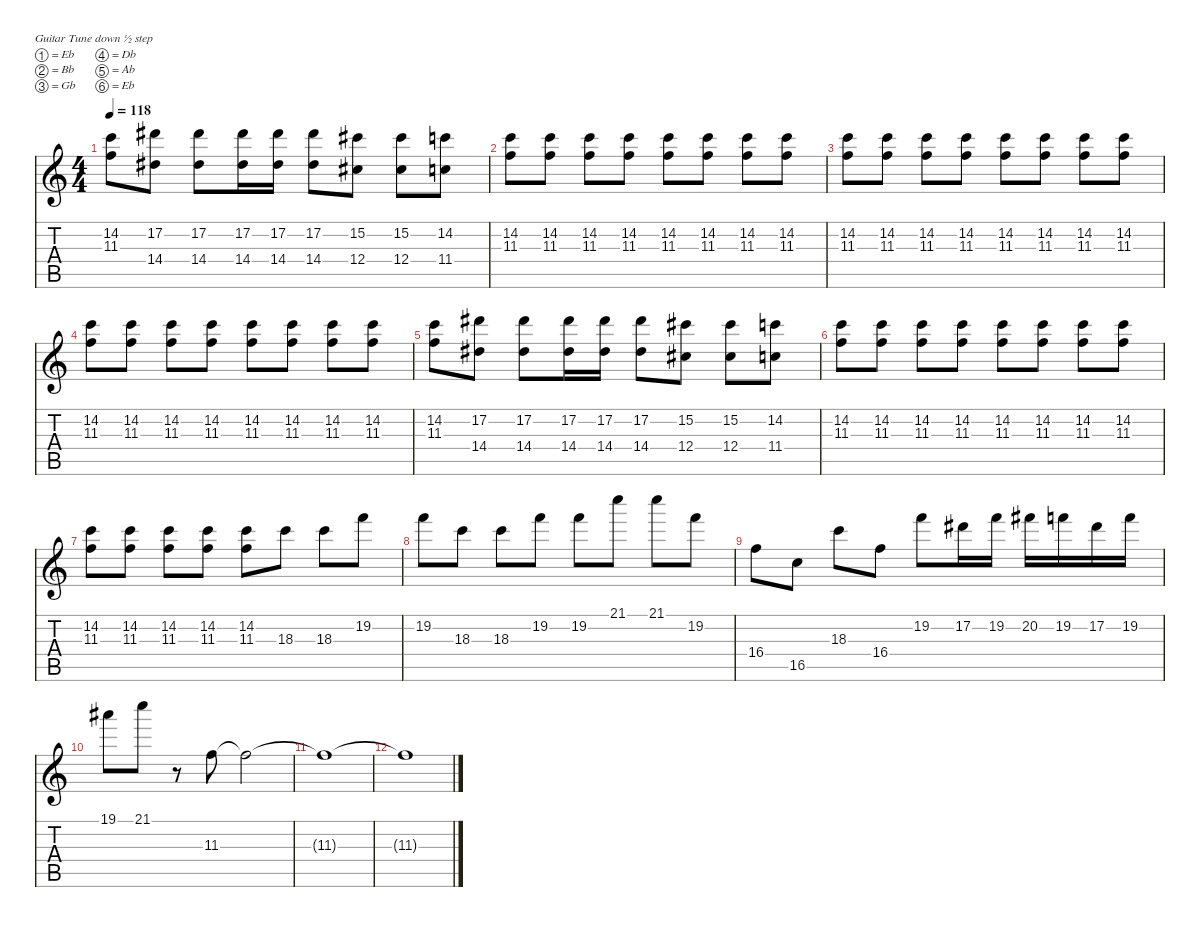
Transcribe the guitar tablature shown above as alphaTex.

\defaultSystemsLayout 4
\hideDynamics
\bracketExtendMode nobrackets
\singleTrackTrackNamePolicy hidden
\multiTrackTrackNamePolicy hidden
\otherSystemsTrackNameOrientation horizontal
\track ("Guit 1" "dist.guit.") {instrument distortionguitar}
\staff {score tabs}
\tuning (Eb4 Bb3 Gb3 Db3 Ab2 Eb2)
\ts (4 4)
\tempo 118
\clef g2
\ks c
(14.2 11.3).8{dy f beam Down} (17.2{acc #} 14.4{acc #}).8{beam Down} (17.2{acc #} 14.4{acc #}).8{beam Down} (17.2{acc #} 14.4{acc #}).16{beam Down} (17.2{acc #} 14.4{acc #}).16{beam Down} (17.2{acc #} 14.4{acc #}).8{beam Down} (15.2{acc #} 12.4{acc #}).8{beam Down} (15.2{acc #} 12.4{acc #}).8{beam Down} (14.2 11.4).8{beam Down} |
(14.2 11.3).8{beam Down} (14.2 11.3).8{beam Down} (14.2 11.3).8{beam Down} (14.2 11.3).8{beam Down} (14.2 11.3).8{beam Down} (14.2 11.3).8{beam Down} (14.2 11.3).8{beam Down} (14.2 11.3).8{beam Down} |
(14.2 11.3).8{beam Down} (14.2 11.3).8{beam Down} (14.2 11.3).8{beam Down} (14.2 11.3).8{beam Down} (14.2 11.3).8{beam Down} (14.2 11.3).8{beam Down} (14.2 11.3).8{beam Down} (14.2 11.3).8{beam Down} |
(14.2 11.3).8{beam Down} (14.2 11.3).8{beam Down} (14.2 11.3).8{beam Down} (14.2 11.3).8{beam Down} (14.2 11.3).8{beam Down} (14.2 11.3).8{beam Down} (14.2 11.3).8{beam Down} (14.2 11.3).8{beam Down} |
(14.2 11.3).8{beam Down} (17.2{acc #} 14.4{acc #}).8{beam Down} (17.2{acc #} 14.4{acc #}).8{beam Down} (17.2{acc #} 14.4{acc #}).16{beam Down} (17.2{acc #} 14.4{acc #}).16{beam Down} (17.2{acc #} 14.4{acc #}).8{beam Down} (15.2{acc #} 12.4{acc #}).8{beam Down} (15.2{acc #} 12.4{acc #}).8{beam Down} (14.2 11.4).8{beam Down} |
(14.2 11.3).8{beam Down} (14.2 11.3).8{beam Down} (14.2 11.3).8{beam Down} (14.2 11.3).8{beam Down} (14.2 11.3).8{beam Down} (14.2 11.3).8{beam Down} (14.2 11.3).8{beam Down} (14.2 11.3).8{beam Down} |
(14.2 11.3).8{beam Down} (14.2 11.3).8{beam Down} (14.2 11.3).8{beam Down} (14.2 11.3).8{beam Down} (14.2 11.3).8{beam Down} 18.3.8{beam Down} 18.3.8{beam Down} 19.2.8{beam Down} |
19.2.8{beam Down} 18.3.8{beam Down} 18.3.8{beam Down} 19.2.8{beam Down} 19.2.8{beam Down} 21.1.8{beam Down} 21.1.8{beam Down} 19.2.8{beam Down} |
16.4.8{beam Down} 16.5.8{beam Down} 18.3.8{beam Down} 16.4.8{beam Down} 19.2.8{beam Down} 17.2{acc #}.16{beam Down} 19.2.16{beam Down} 20.2{acc #}.16{beam Down} 19.2.16{beam Down} 17.2{acc #}.16{beam Down} 19.2.16{beam Down} |
19.1{acc #}.8{beam Down} 21.1.8{beam Down} r.8{beam Down} 11.3.8{beam Down} 11.3{t}.2{beam Down} |
11.3{t}.1{beam Down} |
11.3{t}.1{beam Down}
